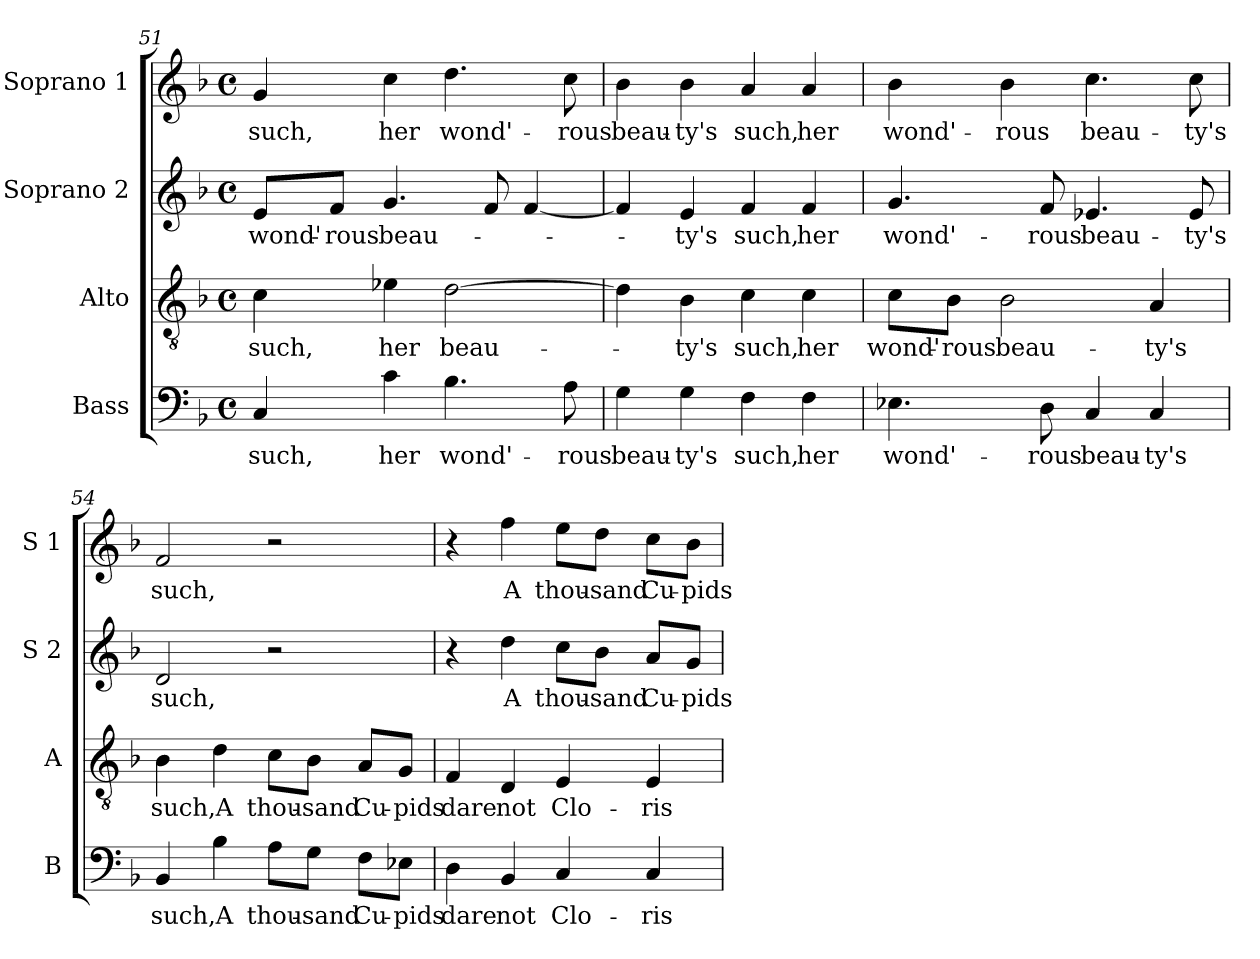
**kern	**text	**kern	**text	**kern	**text	**kern	**text
*part4	*part4	*part3	*part3	*part2	*part2	*part1	*part1
*staff4	*staff4	*staff3	*staff3	*staff2	*staff2	*staff1	*staff1
*I"Bass	*	*I"Alto	*	*I"Soprano 2	*	*I"Soprano 1	*
*I'B	*	*I'A	*	*I'S 2	*	*I'S 1	*
*clefF4	*	*clefGv2	*	*clefG2	*	*clefG2	*
*k[b-]	*	*k[b-]	*	*k[b-]	*	*k[b-]	*
*F:	*	*F:	*	*F:	*	*F:	*
*M4/4	*	*M4/4	*	*M4/4	*	*M4/4	*
*met(c)	*	*met(c)	*	*met(c)	*	*met(c)	*
=51	=51	=51	=51	=51	=51	=51	=51
!	!LO:LY:b	!	!	!	!	!	!
!	!	!	!LO:LY:b	!	!	!	!
!	!	!	!	!	!LO:LY:b	!	!
!	!	!	!	!	!	!	!LO:LY:b
4C/	such,	4c\	such,	8e/L	wond'-	4g/	such,
!	!	!	!	!	!LO:LY:b	!	!
.	.	.	.	8f/J	-rous	.	.
!	!LO:LY:b	!	!	!	!	!	!
!	!	!	!LO:LY:b	!	!	!	!
!	!	!	!	!	!LO:LY:b	!	!
!	!	!	!	!	!	!	!LO:LY:b
4c\	her	4e-X\	her	4.g/	beau-	4cc\	her
!	!LO:LY:b	!	!	!	!	!	!
!	!	!	!LO:LY:b	!	!	!	!
!	!	!	!	!	!	!	!LO:LY:b
4.B-\	wond'-	[2d\	beau-	.	.	4.dd\	wond'-
.	.	.	.	8f/	.	.	.
.	.	.	.	[4f/	.	.	.
!	!LO:LY:b	!	!	!	!	!	!
!	!	!	!	!	!	!	!LO:LY:b
8A\	-rous	.	.	.	.	8cc\	-rous
=52	=52	=52	=52	=52	=52	=52	=52
!	!LO:LY:b	!	!	!	!	!	!
!	!	!	!	!	!	!	!LO:LY:b
4G\	beau-	4d\]	.	4f/]	.	4b-\	beau-
!	!LO:LY:b	!	!	!	!	!	!
!	!	!	!LO:LY:b	!	!	!	!
!	!	!	!	!	!LO:LY:b	!	!
!	!	!	!	!	!	!	!LO:LY:b
4G\	-ty's	4B-\	-ty's	4e/	-ty's	4b-\	-ty's
!	!LO:LY:b	!	!	!	!	!	!
!	!	!	!LO:LY:b	!	!	!	!
!	!	!	!	!	!LO:LY:b	!	!
!	!	!	!	!	!	!	!LO:LY:b
4F\	such,	4c\	such,	4f/	such,	4a/	such,
!	!LO:LY:b	!	!	!	!	!	!
!	!	!	!LO:LY:b	!	!	!	!
!	!	!	!	!	!LO:LY:b	!	!
!	!	!	!	!	!	!	!LO:LY:b
4F\	her	4c\	her	4f/	her	4a/	her
!!LO:PB:g=z
=53	=53	=53	=53	=53	=53	=53	=53
!	!LO:LY:b	!	!	!	!	!	!
!	!	!	!LO:LY:b	!	!	!	!
!	!	!	!	!	!LO:LY:b	!	!
!	!	!	!	!	!	!	!LO:LY:b
4.E-X\	wond'-	8c\L	wond'-	4.g/	wond'-	4b-\	wond'-
!	!	!	!LO:LY:b	!	!	!	!
.	.	8B-\J	-rous	.	.	.	.
!	!	!	!LO:LY:b	!	!	!	!
!	!	!	!	!	!	!	!LO:LY:b
.	.	2B-\	beau-	.	.	4b-\	-rous
!	!LO:LY:b	!	!	!	!	!	!
!	!	!	!	!	!LO:LY:b	!	!
8D\	-rous	.	.	8f/	-rous	.	.
!	!LO:LY:b	!	!	!	!	!	!
!	!	!	!	!	!LO:LY:b	!	!
!	!	!	!	!	!	!	!LO:LY:b
4C/	beau-	.	.	4.e-X/	beau-	4.cc\	beau-
!	!LO:LY:b	!	!	!	!	!	!
!	!	!	!LO:LY:b	!	!	!	!
4C/	-ty's	4A/	-ty's	.	.	.	.
!	!	!	!	!	!LO:LY:b	!	!
!	!	!	!	!	!	!	!LO:LY:b
.	.	.	.	8e-/	-ty's	8cc\	-ty's
=54	=54	=54	=54	=54	=54	=54	=54
!	!LO:LY:b	!	!	!	!	!	!
!	!	!	!LO:LY:b	!	!	!	!
!	!	!	!	!	!LO:LY:b	!	!
!	!	!	!	!	!	!	!LO:LY:b
4BB-/	such,	4B-\	such,	2d/	such,	2f/	such,
!	!LO:LY:b	!	!	!	!	!	!
!	!	!	!LO:LY:b	!	!	!	!
4B-\	A	4d\	A	.	.	.	.
!	!LO:LY:b	!	!	!	!	!	!
!	!	!	!LO:LY:b	!	!	!	!
8A\L	thou-	8c\L	thou-	2r	.	2r	.
!	!LO:LY:b	!	!	!	!	!	!
!	!	!	!LO:LY:b	!	!	!	!
8G\J	-sand	8B-\J	-sand	.	.	.	.
!	!LO:LY:b	!	!	!	!	!	!
!	!	!	!LO:LY:b	!	!	!	!
8F\L	Cu-	8A/L	Cu-	.	.	.	.
!	!LO:LY:b	!	!	!	!	!	!
!	!	!	!LO:LY:b	!	!	!	!
8E-X\J	-pids	8G/J	-pids	.	.	.	.
=55	=55	=55	=55	=55	=55	=55	=55
!	!LO:LY:b	!	!	!	!	!	!
!	!	!	!LO:LY:b	!	!	!	!
4D\	dare	4F/	dare	4r	.	4r	.
!	!LO:LY:b	!	!	!	!	!	!
!	!	!	!LO:LY:b	!	!	!	!
!	!	!	!	!	!LO:LY:b	!	!
!	!	!	!	!	!	!	!LO:LY:b
4BB-/	not	4D/	not	4dd\	A	4ff\	A
!	!LO:LY:b	!	!	!	!	!	!
!	!	!	!LO:LY:b	!	!	!	!
!	!	!	!	!	!LO:LY:b	!	!
!	!	!	!	!	!	!	!LO:LY:b
4C/	Clo-	4E/	Clo-	8cc\L	thou-	8ee\L	thou-
!	!	!	!	!	!LO:LY:b	!	!
!	!	!	!	!	!	!	!LO:LY:b
.	.	.	.	8b-\J	-sand	8dd\J	-sand
!	!LO:LY:b	!	!	!	!	!	!
!	!	!	!LO:LY:b	!	!	!	!
!	!	!	!	!	!LO:LY:b	!	!
!	!	!	!	!	!	!	!LO:LY:b
4C/	-ris	4E/	-ris	8a/L	Cu-	8cc\L	Cu-
!	!	!	!	!	!LO:LY:b	!	!
!	!	!	!	!	!	!	!LO:LY:b
.	.	.	.	8g/J	-pids	8b-\J	-pids
=	=	=	=	=	=	=	=
*-	*-	*-	*-	*-	*-	*-	*-
